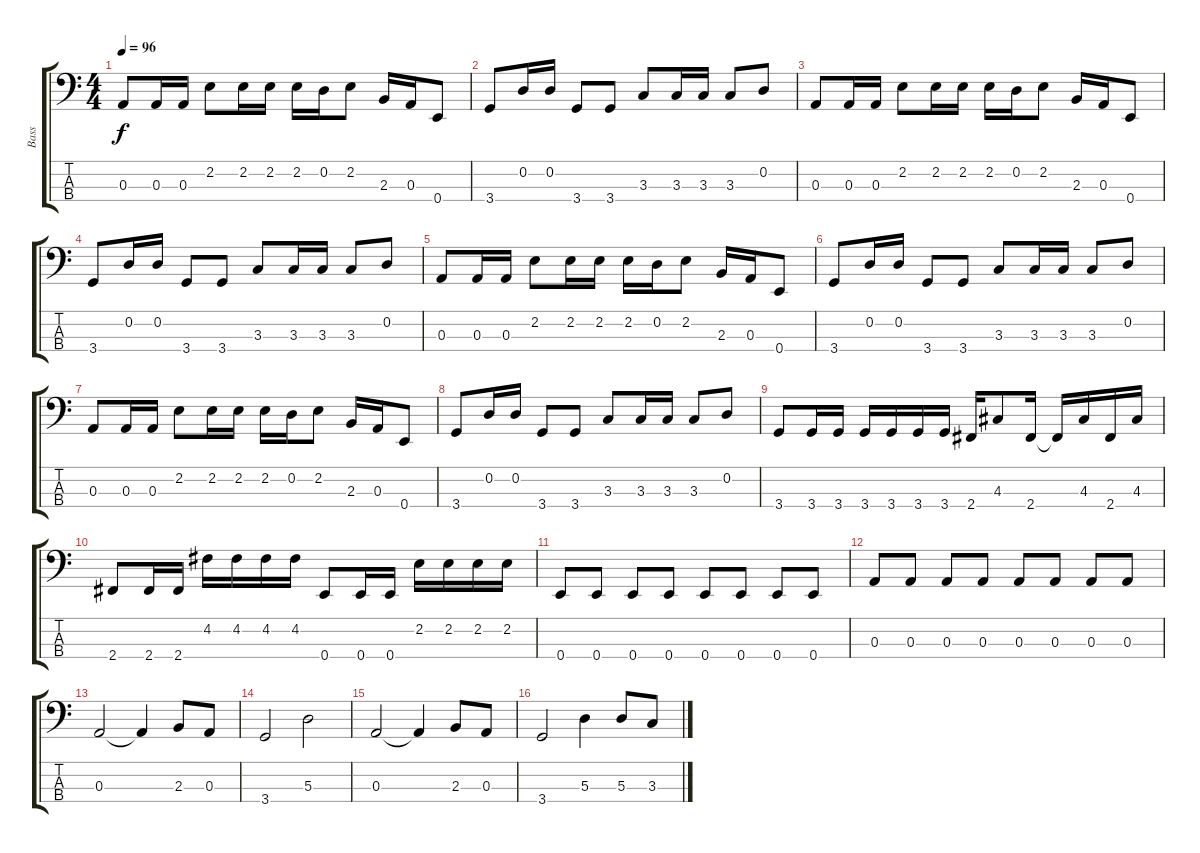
\track ("Bass" "Bass") {instrument electricbassfinger}
\staff {score tabs}
\tuning (G2 D2 A1 E1) {hide}
\ts (4 4)
\tempo 96
\clef f4
\ks c
0.3.8{dy f} 0.3.16 0.3.16 2.2.8 2.2.16 2.2.16 2.2.16 0.2.16 2.2.8 2.3.16 0.3.16 0.4.8 |
3.4.8 0.2.16 0.2.16 3.4.8 3.4.8 3.3.8 3.3.16 3.3.16 3.3.8 0.2.8 |
0.3.8 0.3.16 0.3.16 2.2.8 2.2.16 2.2.16 2.2.16 0.2.16 2.2.8 2.3.16 0.3.16 0.4.8 |
3.4.8 0.2.16 0.2.16 3.4.8 3.4.8 3.3.8 3.3.16 3.3.16 3.3.8 0.2.8 |
0.3.8 0.3.16 0.3.16 2.2.8 2.2.16 2.2.16 2.2.16 0.2.16 2.2.8 2.3.16 0.3.16 0.4.8 |
3.4.8 0.2.16 0.2.16 3.4.8 3.4.8 3.3.8 3.3.16 3.3.16 3.3.8 0.2.8 |
0.3.8 0.3.16 0.3.16 2.2.8 2.2.16 2.2.16 2.2.16 0.2.16 2.2.8 2.3.16 0.3.16 0.4.8 |
3.4.8 0.2.16 0.2.16 3.4.8 3.4.8 3.3.8 3.3.16 3.3.16 3.3.8 0.2.8 |
3.4.8 3.4.16 3.4.16 3.4.16 3.4.16 3.4.16 3.4.16 2.4.16 4.3.8 2.4.16 2.4{t}.16 4.3.16 2.4.16 4.3.16 |
2.4.8 2.4.16 2.4.16 4.2.16 4.2.16 4.2.16 4.2.16 0.4.8 0.4.16 0.4.16 2.2.16 2.2.16 2.2.16 2.2.16 |
0.4.8 0.4.8 0.4.8 0.4.8 0.4.8 0.4.8 0.4.8 0.4.8 |
0.3.8 0.3.8 0.3.8 0.3.8 0.3.8 0.3.8 0.3.8 0.3.8 |
0.3.2 0.3{t}.4 2.3.8 0.3.8 |
3.4.2 5.3.2 |
0.3.2 0.3{t}.4 2.3.8 0.3.8 |
3.4.2 5.3.4 5.3.8 3.3.8
